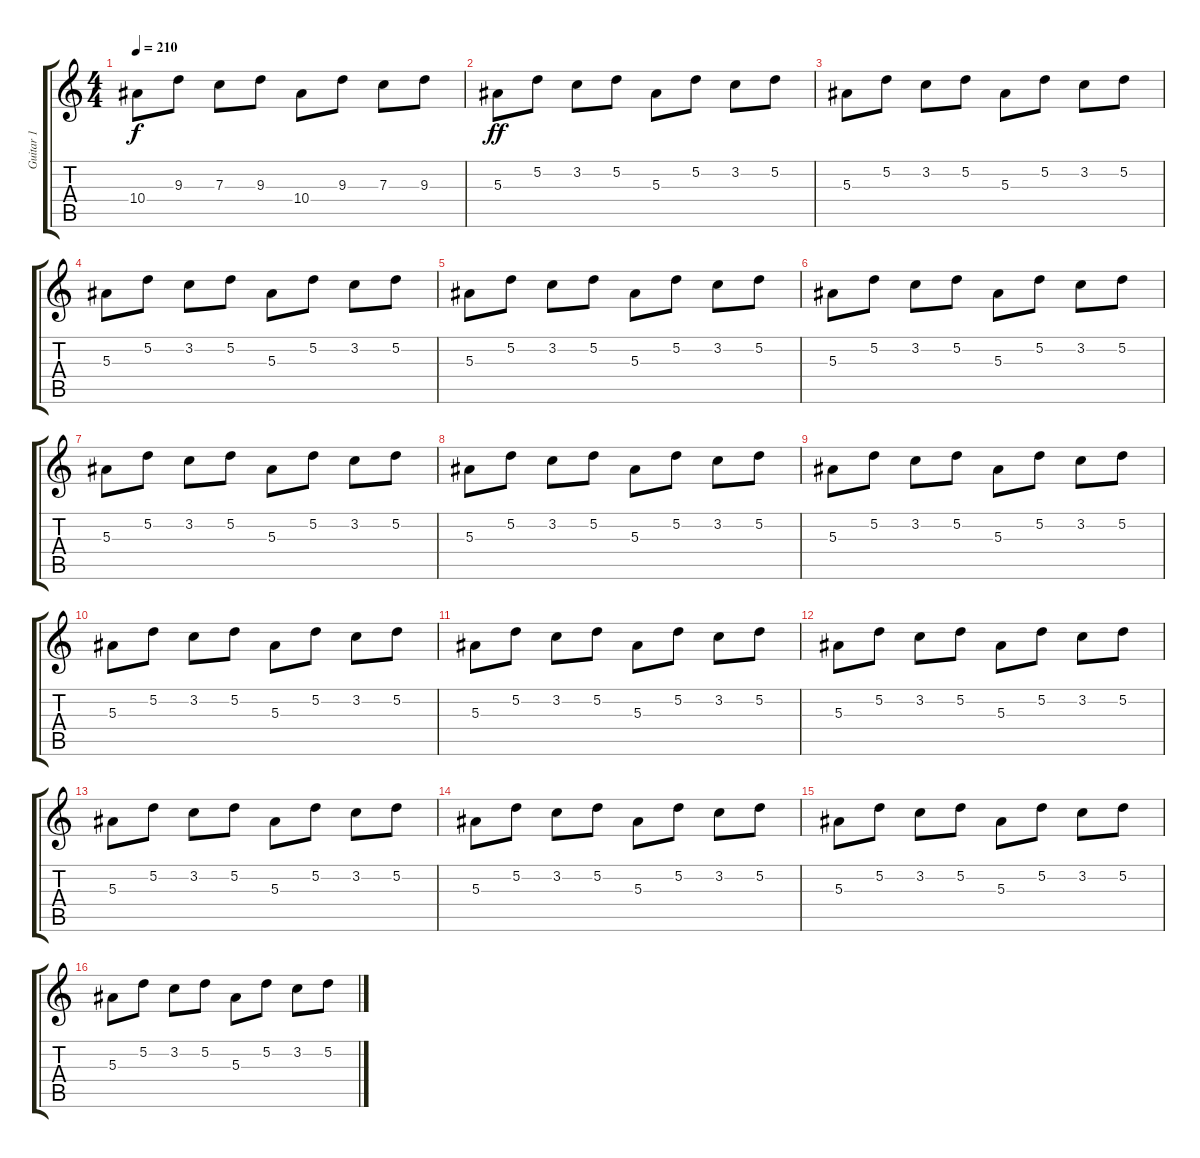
\track ("Guitar 1" "Guitar 1") {instrument distortionguitar}
\staff {score tabs}
\tuning (D4 A3 F3 C3 G2 D2) {hide}
\ts (4 4)
\tempo 210
\clef g2
\ks c
10.4.8{dy f} 9.3.8 7.3.8 9.3.8 10.4.8 9.3.8 7.3.8 9.3.8 |
5.3.8{dy ff} 5.2.8 3.2.8 5.2.8 5.3.8 5.2.8 3.2.8 5.2.8 |
5.3.8 5.2.8 3.2.8 5.2.8 5.3.8 5.2.8 3.2.8 5.2.8 |
5.3.8 5.2.8 3.2.8 5.2.8 5.3.8 5.2.8 3.2.8 5.2.8 |
5.3.8 5.2.8 3.2.8 5.2.8 5.3.8 5.2.8 3.2.8 5.2.8 |
5.3.8 5.2.8 3.2.8 5.2.8 5.3.8 5.2.8 3.2.8 5.2.8 |
5.3.8 5.2.8 3.2.8 5.2.8 5.3.8 5.2.8 3.2.8 5.2.8 |
5.3.8 5.2.8 3.2.8 5.2.8 5.3.8 5.2.8 3.2.8 5.2.8 |
5.3.8 5.2.8 3.2.8 5.2.8 5.3.8 5.2.8 3.2.8 5.2.8 |
5.3.8 5.2.8 3.2.8 5.2.8 5.3.8 5.2.8 3.2.8 5.2.8 |
5.3.8 5.2.8 3.2.8 5.2.8 5.3.8 5.2.8 3.2.8 5.2.8 |
5.3.8 5.2.8 3.2.8 5.2.8 5.3.8 5.2.8 3.2.8 5.2.8 |
5.3.8 5.2.8 3.2.8 5.2.8 5.3.8 5.2.8 3.2.8 5.2.8 |
5.3.8 5.2.8 3.2.8 5.2.8 5.3.8 5.2.8 3.2.8 5.2.8 |
5.3.8 5.2.8 3.2.8 5.2.8 5.3.8 5.2.8 3.2.8 5.2.8 |
5.3.8 5.2.8 3.2.8 5.2.8 5.3.8 5.2.8 3.2.8 5.2.8
